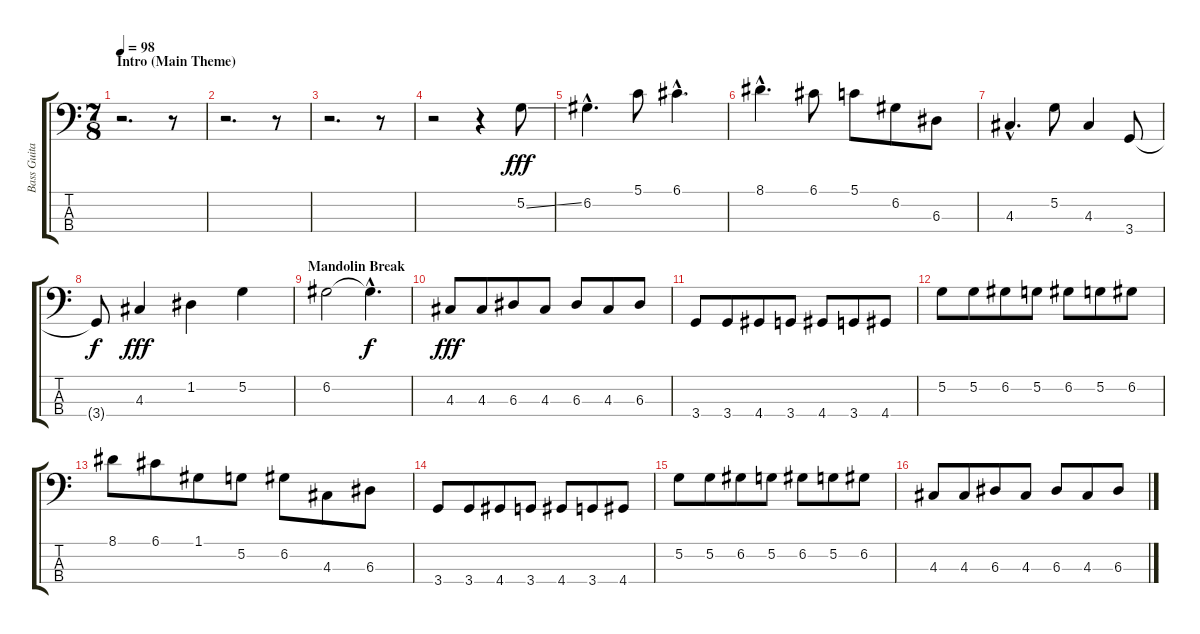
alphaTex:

\track ("Bass Guitar" "Bass Guita") {instrument electricbassfinger}
\staff {score tabs}
\tuning (G2 D2 A1 E1) {hide}
\ts (7 8)
\section ("" "Intro (Main Theme)")
\tempo 98
\clef f4
\ks c
r.2{d dy fff instrument electricbassfinger} r.8 |
r.2{d} r.8 |
r.2{d} r.8 |
r.2 r.4 5.2{ss}.8 |
6.2{hac}.4{d} 5.1.8 6.1{hac}.4{d} |
8.1{hac}.4{d} 6.1.8 5.1.8 6.2.8 6.3.8 |
4.3{hac}.4{d} 5.2.8 4.3.4 3.4.8 |
3.4{t}.8{dy f} 4.3.4{dy fff} 1.2.4 5.2.4 |
\section ("" "Mandolin Break")
6.2.2 6.2{hac t}.4{d dy f} |
4.3.8{dy fff} 4.3.8 6.3.8 4.3.8 6.3.8 4.3.8 6.3.8 |
3.4.8 3.4.8 4.4.8 3.4.8 4.4.8 3.4.8 4.4.8 |
5.2.8 5.2.8 6.2.8 5.2.8 6.2.8 5.2.8 6.2.8 |
8.1.8 6.1.8 1.1.8 5.2.8 6.2.8 4.3.8 6.3.8 |
3.4.8 3.4.8 4.4.8 3.4.8 4.4.8 3.4.8 4.4.8 |
5.2.8 5.2.8 6.2.8 5.2.8 6.2.8 5.2.8 6.2.8 |
4.3.8 4.3.8 6.3.8 4.3.8 6.3.8 4.3.8 6.3.8
